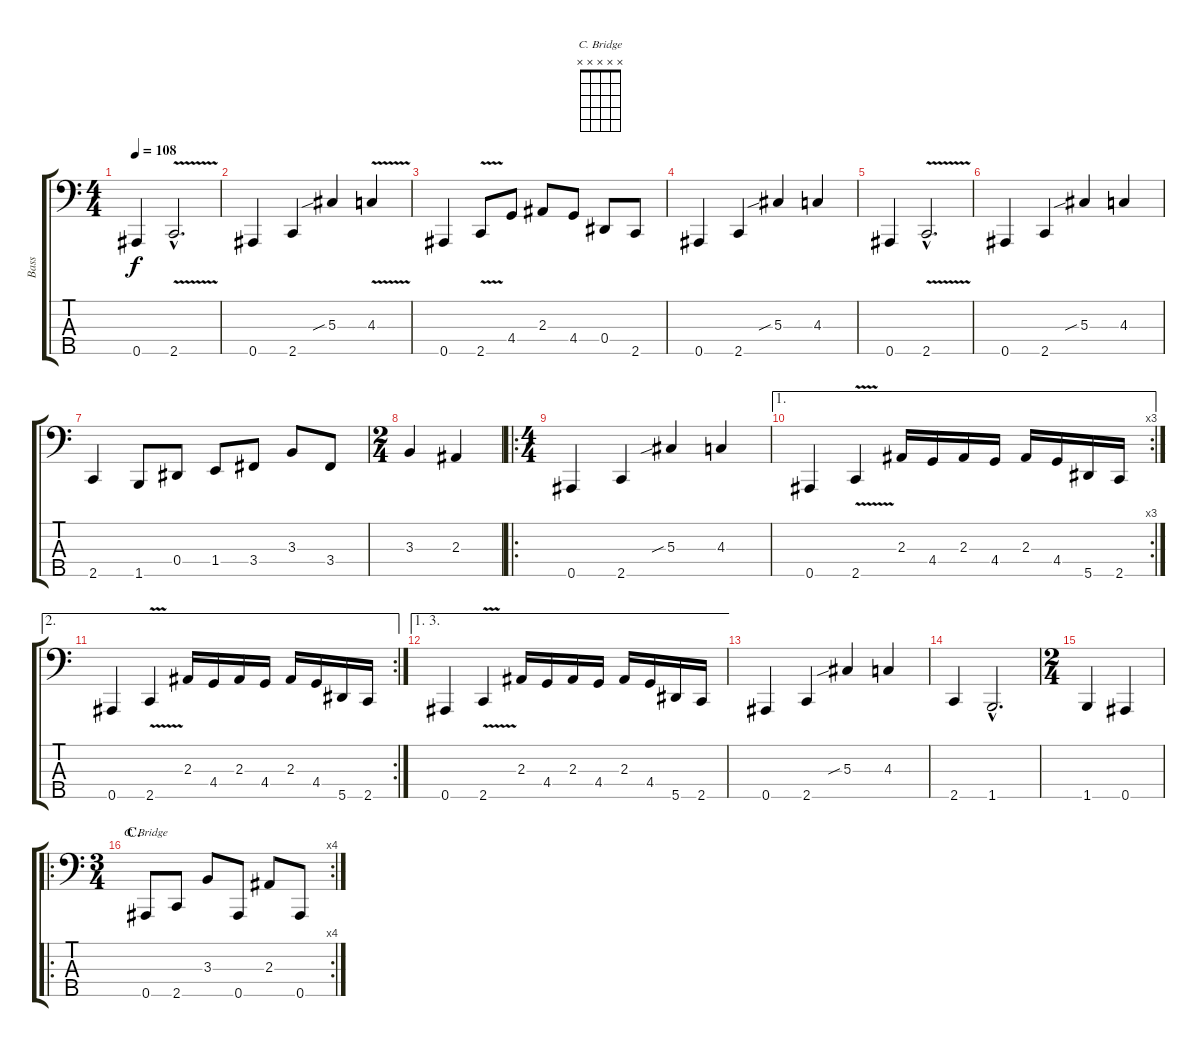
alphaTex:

\track ("Bass " "Bass ") {instrument electricbassfinger}
\staff {score tabs}
\tuning (Gb2 Db2 Ab1 Eb1 Bb0) {hide}
\chord ("C. Bridge" x x x x x)
\ts (4 4)
\tempo 108
\clef f4
\ks c
0.5.4{dy f} 2.5{v hac}.2{d} |
0.5.4 2.5.4 5.3{sib}.4 4.3{v}.4 |
0.5.4 2.5{v}.8 4.4.8 2.3.8 4.4.8 0.4.8 2.5.8 |
0.5.4 2.5.4 5.3{sib}.4 4.3.4 |
0.5.4 2.5{v hac}.2{d} |
0.5.4 2.5.4 5.3{sib}.4 4.3.4 |
2.5.4 1.5.8 0.4.8 1.4.8 3.4.8 3.3.8 3.4.8 |
\ts (2 4)
3.3.4 2.3.4 |
\ro
\ts (4 4)
0.5.4 2.5.4 5.3{sib}.4 4.3.4 |
\ae 1
\rc 3
0.5.4 2.5{v}.4 2.3.16 4.4.16 2.3.16 4.4.16 2.3.16 4.4.16 5.5.16 2.5.16 |
\ae 2
\rc 2
0.5.4 2.5{v}.4 2.3.16 4.4.16 2.3.16 4.4.16 2.3.16 4.4.16 5.5.16 2.5.16 |
\ae (1 3)
0.5.4 2.5{v}.4 2.3.16 4.4.16 2.3.16 4.4.16 2.3.16 4.4.16 5.5.16 2.5.16 |
0.5.4 2.5.4 5.3{sib}.4 4.3.4 |
2.5.4 1.5{hac}.2{d} |
\ts (2 4)
1.5.4 0.5.4 |
\ro
\rc 4
\ts (3 4)
\section ("" "C.")
0.5.8{ch "C. Bridge"} 2.5.8 3.3.8 0.5.8 2.3.8 0.5.8
